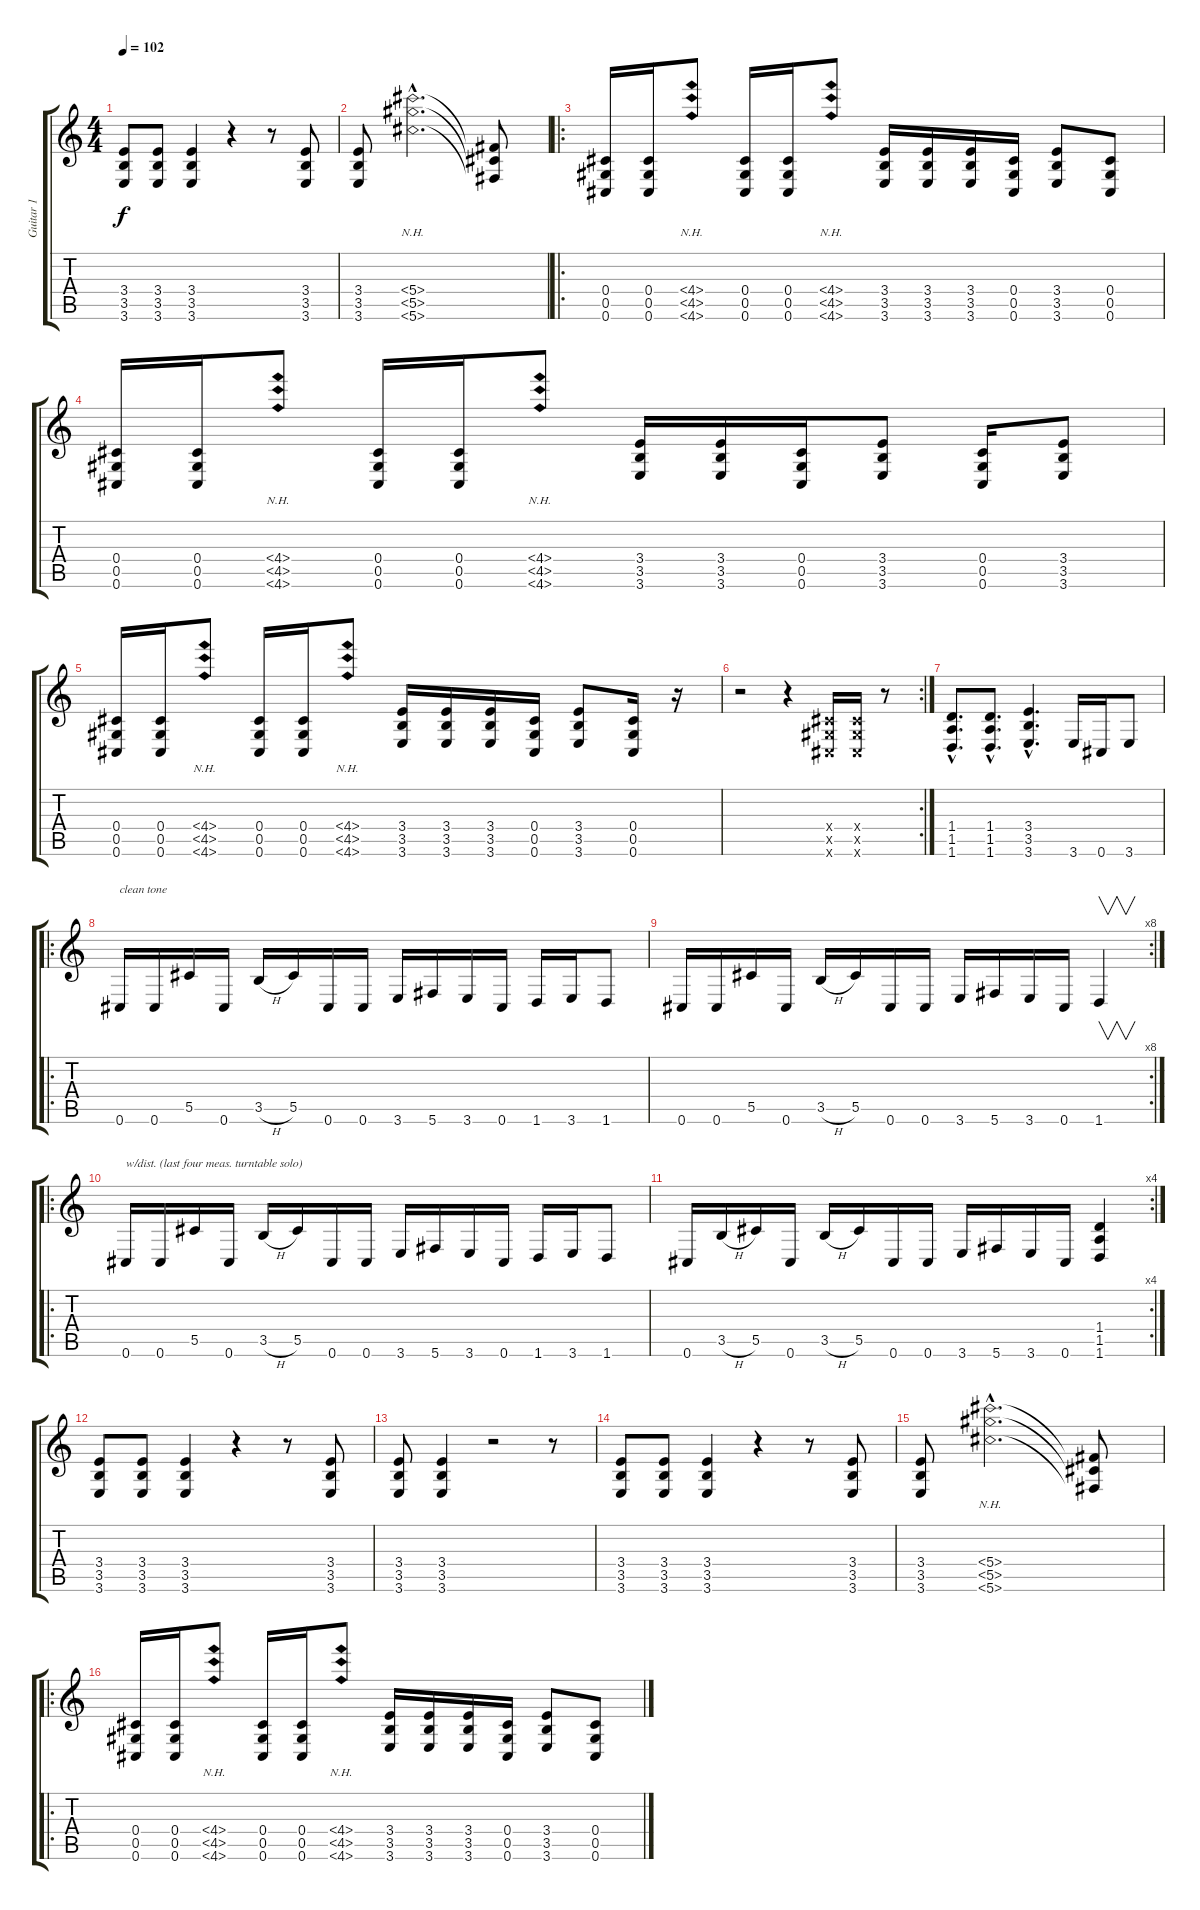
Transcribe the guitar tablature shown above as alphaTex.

\track ("Guitar 1" "Guitar 1") {instrument distortionguitar}
\staff {score tabs}
\tuning (Eb4 Bb3 Gb3 Db3 Ab2 Db2) {hide}
\ts (4 4)
\tempo 102
\clef g2
\ks c
(3.4 3.5 3.6).8{dy f} (3.4 3.5 3.6).8 (3.4 3.5 3.6).4 r.4 r.8 (3.4 3.5 3.6).8 |
(3.4 3.5 3.6).8 (5.4{nh hac} 5.5{nh hac} 5.6{nh hac}).2{d} (5.4{t} 5.5{t} 5.6{t}).8 |
\ro
(0.4 0.5 0.6).16 (0.4 0.5 0.6).16 (4.4{nh} 4.5{nh} 4.6{nh}).8 (0.4 0.5 0.6).16 (0.4 0.5 0.6).16 (4.4{nh} 4.5{nh} 4.6{nh}).8 (3.4 3.5 3.6).16 (3.4 3.5 3.6).16 (3.4 3.5 3.6).16 (0.4 0.5 0.6).16 (3.4 3.5 3.6).8 (0.4 0.5 0.6).8 |
(0.4 0.5 0.6).16 (0.4 0.5 0.6).16 (4.4{nh} 4.5{nh} 4.6{nh}).8 (0.4 0.5 0.6).16 (0.4 0.5 0.6).16 (4.4{nh} 4.5{nh} 4.6{nh}).8 (3.4 3.5 3.6).16 (3.4 3.5 3.6).16 (0.4 0.5 0.6).16 (3.4 3.5 3.6).8 (0.4 0.5 0.6).16 (3.4 3.5 3.6).8 |
(0.4 0.5 0.6).16 (0.4 0.5 0.6).16 (4.4{nh} 4.5{nh} 4.6{nh}).8 (0.4 0.5 0.6).16 (0.4 0.5 0.6).16 (4.4{nh} 4.5{nh} 4.6{nh}).8 (3.4 3.5 3.6).16 (3.4 3.5 3.6).16 (3.4 3.5 3.6).16 (0.4 0.5 0.6).16 (3.4 3.5 3.6).8 (0.4 0.5 0.6).16 r.16 |
\rc 2
r.2 r.4 (0.4{x} 0.5{x} 0.6{x}).16 (0.4{x} 0.5{x} 0.6{x}).16 r.8 |
(1.4{hac} 1.5{hac} 1.6{hac}).8{d} (1.4{hac} 1.5{hac} 1.6{hac}).8{d} (3.4{hac} 3.5{hac} 3.6{hac}).4{d} 3.6.16 0.6.16 3.6.8 |
\ro
0.6.16{txt "clean tone" instrument electricguitarclean} 0.6.16 5.5.16 0.6.16 3.5{h}.16 5.5.16 0.6.16 0.6.16 3.6.16 5.6.16 3.6.16 0.6.16 1.6.16 3.6.16 1.6.8 |
\rc 8
0.6.16 0.6.16 5.5.16 0.6.16 3.5{h}.16 5.5.16 0.6.16 0.6.16 3.6.16 5.6.16 3.6.16 0.6.16 1.6.4{v} |
\ro
0.6.16{txt "w/dist. (last four meas. turntable solo)" instrument distortionguitar} 0.6.16 5.5.16 0.6.16 3.5{h}.16 5.5.16 0.6.16 0.6.16 3.6.16 5.6.16 3.6.16 0.6.16 1.6.16 3.6.16 1.6.8 |
\rc 4
0.6.16 3.5{h}.16 5.5.16 0.6.16 3.5{h}.16 5.5.16 0.6.16 0.6.16 3.6.16 5.6.16 3.6.16 0.6.16 (1.4 1.5 1.6).4 |
(3.4 3.5 3.6).8 (3.4 3.5 3.6).8 (3.4 3.5 3.6).4 r.4 r.8 (3.4 3.5 3.6).8 |
(3.4 3.5 3.6).8 (3.4 3.5 3.6).4 r.2 r.8 |
(3.4 3.5 3.6).8 (3.4 3.5 3.6).8 (3.4 3.5 3.6).4 r.4 r.8 (3.4 3.5 3.6).8 |
(3.4 3.5 3.6).8 (5.4{nh hac} 5.5{nh hac} 5.6{nh hac}).2{d} (5.4{t} 5.5{t} 5.6{t}).8 |
\ro
(0.4 0.5 0.6).16 (0.4 0.5 0.6).16 (4.4{nh} 4.5{nh} 4.6{nh}).8 (0.4 0.5 0.6).16 (0.4 0.5 0.6).16 (4.4{nh} 4.5{nh} 4.6{nh}).8 (3.4 3.5 3.6).16 (3.4 3.5 3.6).16 (3.4 3.5 3.6).16 (0.4 0.5 0.6).16 (3.4 3.5 3.6).8 (0.4 0.5 0.6).8
